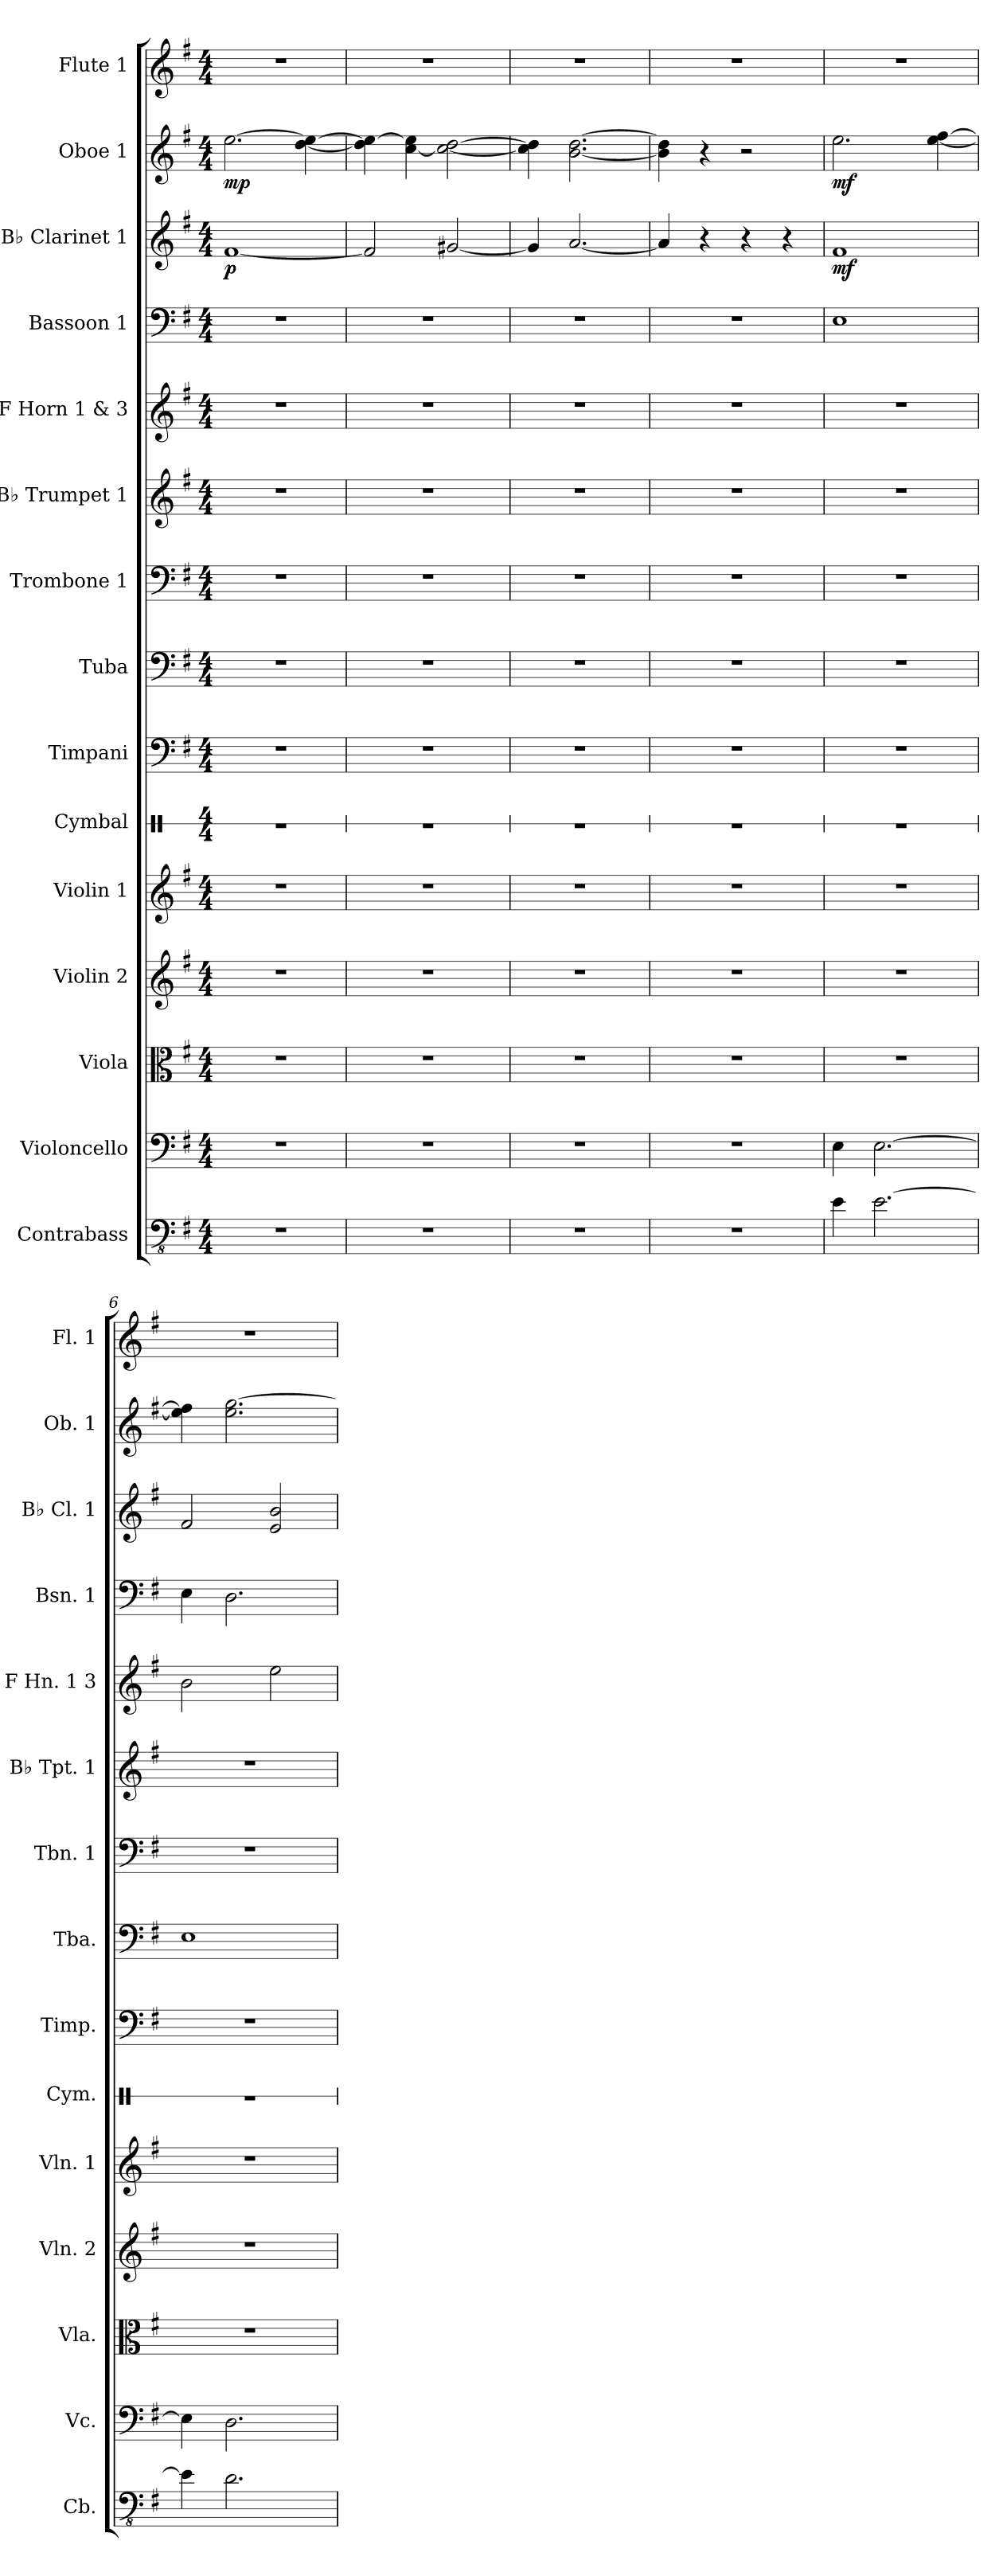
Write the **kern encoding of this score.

**kern	**kern	**kern	**kern	**kern	**kern	**kern	**kern	**kern	**kern	**kern	**kern	**kern	**dynam	**kern	**dynam	**kern
*part15	*part14	*part13	*part12	*part11	*part10	*part9	*part8	*part7	*part6	*part5	*part4	*part3	*part3	*part2	*part2	*part1
*staff15	*staff14	*staff13	*staff12	*staff11	*staff10	*staff9	*staff8	*staff7	*staff6	*staff5	*staff4	*staff3	*staff3	*staff2	*staff2	*staff1
*I"Contrabass	*I"Violoncello	*I"Viola	*I"Violin 2	*I"Violin 1	*I"Cymbal	*I"Timpani	*I"Tuba	*I"Trombone 1	*I"B♭ Trumpet 1	*I"F Horn 1 &amp; 3	*I"Bassoon 1	*I"B♭ Clarinet 1	*	*I"Oboe 1	*	*I"Flute 1
*I'Cb.	*I'Vc.	*I'Vla.	*I'Vln. 2	*I'Vln. 1	*I'Cym.	*I'Timp.	*I'Tba.	*I'Tbn. 1	*I'B♭ Tpt. 1	*I'F Hn. 1 3	*I'Bsn. 1	*I'B♭ Cl. 1	*	*I'Ob. 1	*	*I'Fl. 1
*	*	*	*	*	*stria1	*	*	*	*	*	*	*	*	*	*	*
*clefFv4	*clefF4	*clefC3	*clefG2	*clefG2	*clefX	*clefF4	*clefF4	*clefF4	*clefG2	*clefG2	*clefF4	*clefG2	*	*clefG2	*	*clefG2
*ITrd7c12	*	*	*	*	*	*	*	*	*ITrd1c2	*ITrd4c7	*	*ITrd1c2	*	*	*	*
*k[f#]	*k[f#]	*k[f#]	*k[f#]	*k[f#]	*k[]	*k[f#]	*k[f#]	*k[f#]	*k[b-]	*k[]	*k[f#]	*k[b-]	*	*k[f#]	*	*k[f#]
*M4/4	*M4/4	*M4/4	*M4/4	*M4/4	*M4/4	*M4/4	*M4/4	*M4/4	*M4/4	*M4/4	*M4/4	*M4/4	*	*M4/4	*	*M4/4
*MM120	*MM120	*MM120	*MM120	*MM120	*MM120	*MM120	*MM120	*MM120	*MM120	*MM120	*MM120	*MM120	*	*MM120	*	*MM120
=1	=1	=1	=1	=1	=1	=1	=1	=1	=1	=1	=1	=1	=1	=1	=1	=1
!	!	!	!	!	!	!	!	!	!	!	!	!	!LO:DY:b	!	!LO:DY:b	!
1r	1r	1r	1r	1r	1r	1r	1r	1r	1r	1r	1r	[1e	p	[2.ee\	mp	1r
.	.	.	.	.	.	.	.	.	.	.	.	.	.	[4dd\ 4ee\_	.	.
=2	=2	=2	=2	=2	=2	=2	=2	=2	=2	=2	=2	=2	=2	=2	=2	=2
1r	1r	1r	1r	1r	1r	1r	1r	1r	1r	1r	1r	2e/]	.	4dd\] 4ee\_	.	1r
.	.	.	.	.	.	.	.	.	.	.	.	.	.	[4cc\ 4ee\]	.	.
.	.	.	.	.	.	.	.	.	.	.	.	[2f#X/	.	2cc\_ [2dd\	.	.
=3	=3	=3	=3	=3	=3	=3	=3	=3	=3	=3	=3	=3	=3	=3	=3	=3
1r	1r	1r	1r	1r	1r	1r	1r	1r	1r	1r	1r	4f#/]	.	4cc\] 4dd\]	.	1r
.	.	.	.	.	.	.	.	.	.	.	.	[2.g/	.	[2.b\ [2.dd\	.	.
=4	=4	=4	=4	=4	=4	=4	=4	=4	=4	=4	=4	=4	=4	=4	=4	=4
1r	1r	1r	1r	1r	1r	1r	1r	1r	1r	1r	1r	4g/]	.	4b\] 4dd\]	.	1r
.	.	.	.	.	.	.	.	.	.	.	.	4r	.	4r	.	.
.	.	.	.	.	.	.	.	.	.	.	.	4r	.	2r	.	.
.	.	.	.	.	.	.	.	.	.	.	.	4r	.	.	.	.
=5	=5	=5	=5	=5	=5	=5	=5	=5	=5	=5	=5	=5	=5	=5	=5	=5
!	!	!	!	!	!	!	!	!	!	!	!	!	!LO:DY:b	!	!LO:DY:b	!
4EE\	4E\	1r	1r	1r	1r	1r	1r	1r	1r	1r	1E	1e	mf	2.ee\	mf	1r
[2.EE\	[2.E\	.	.	.	.	.	.	.	.	.	.	.	.	.	.	.
.	.	.	.	.	.	.	.	.	.	.	.	.	.	[4ee\ [4ff#\	.	.
=6	=6	=6	=6	=6	=6	=6	=6	=6	=6	=6	=6	=6	=6	=6	=6	=6
4EE\]	4E\]	1r	1r	1r	1r	1r	1E	1r	1r	2e\	4E\	2e/	.	4ee\] 4ff#\]	.	1r
2.DD\	2.D\	.	.	.	.	.	.	.	.	.	2.D\	.	.	2.ee\ [2.gg\	.	.
.	.	.	.	.	.	.	.	.	.	2a\	.	2d/ 2a/	.	.	.	.
=	=	=	=	=	=	=	=	=	=	=	=	=	=	=	=	=
*-	*-	*-	*-	*-	*-	*-	*-	*-	*-	*-	*-	*-	*-	*-	*-	*-
